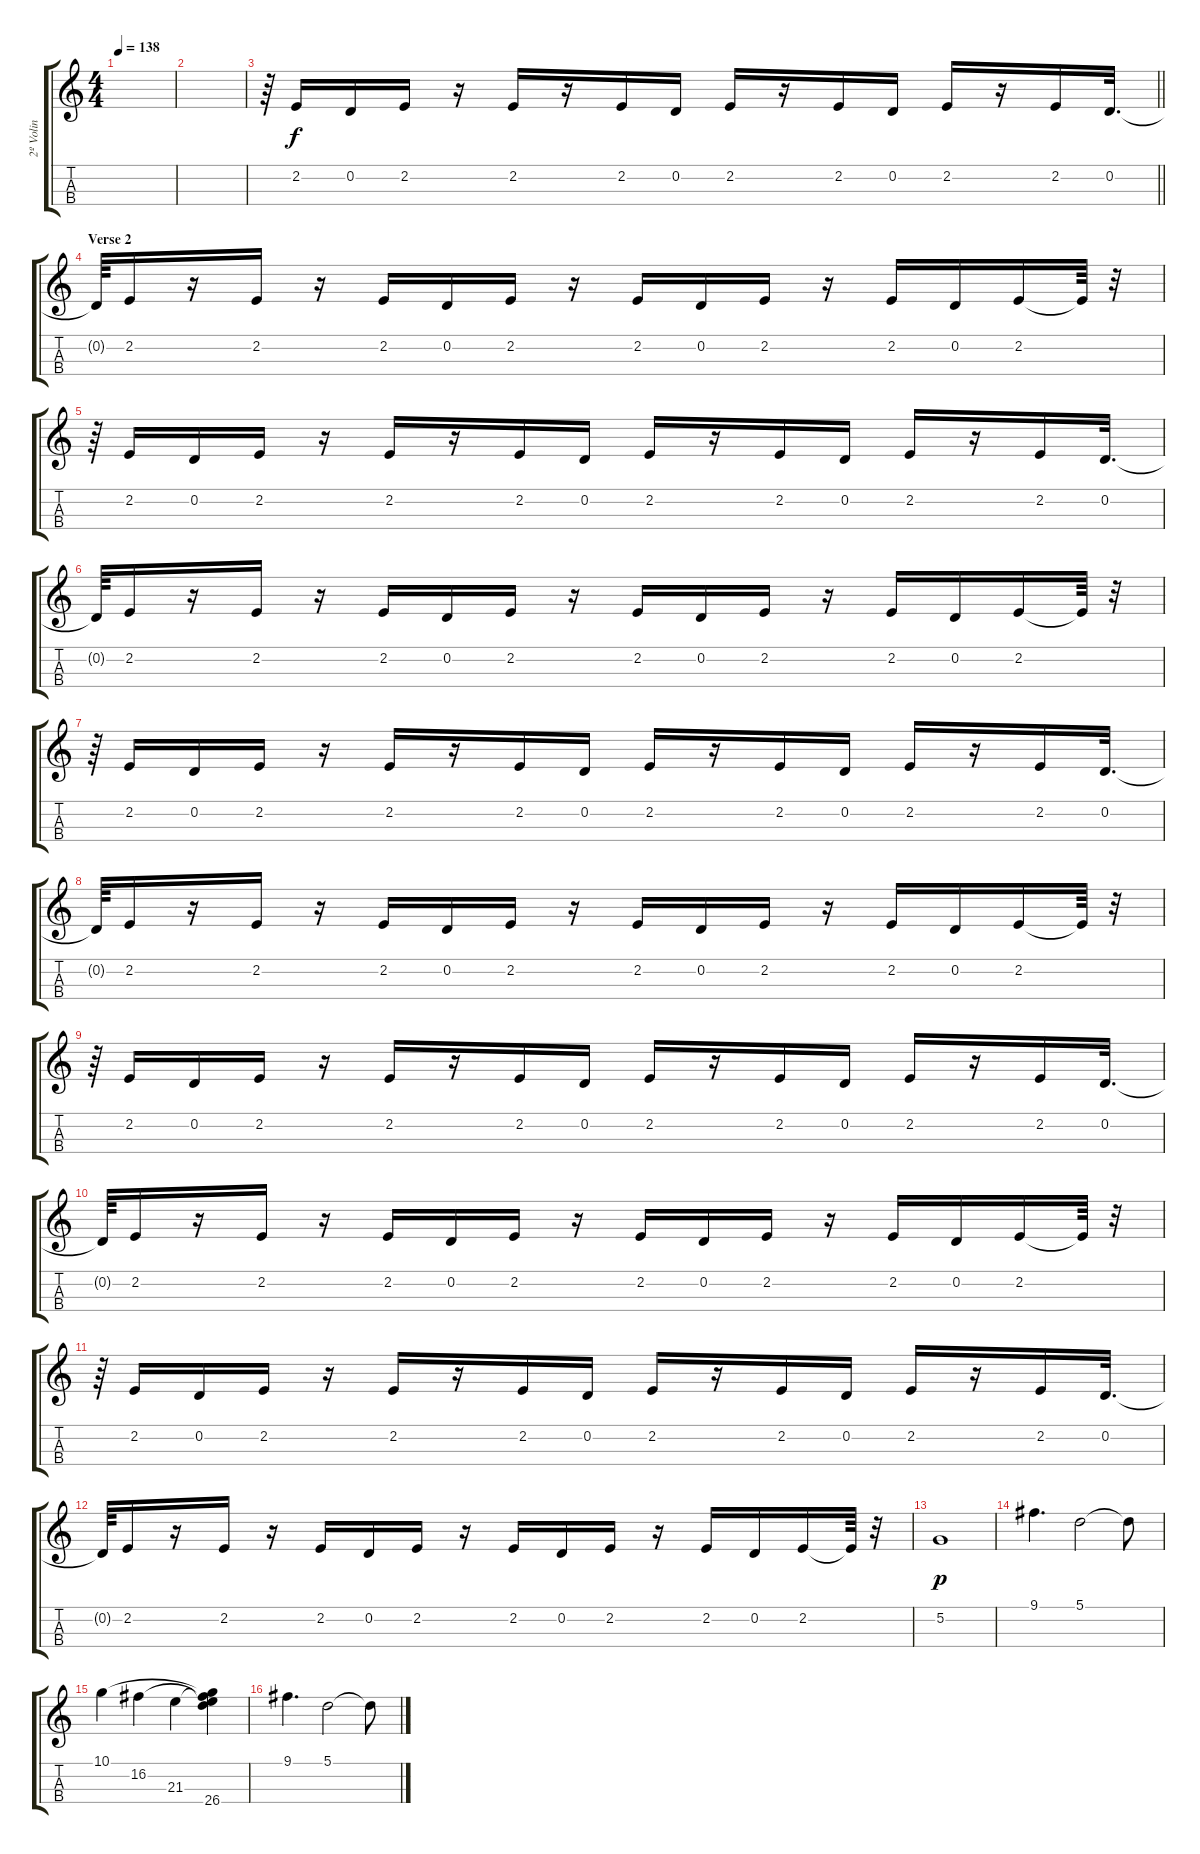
\track ("2º Volin" "2º Volin") {instrument violin}
\staff {score tabs}
\tuning (A4 D4 G3 C3) {hide}
\ts (4 4)
\tempo 138
\clef g2
\ks c
|
|
\barLineRight lightlight
r.64 2.2.16{dy f balance 16} 0.2.16 2.2.16 r.16 2.2.16 r.16 2.2.16 0.2.16 2.2.16 r.16 2.2.16 0.2.16 2.2.16 r.16 2.2.16 0.2.32{d} |
\section ("" "Verse 2")
0.2{t}.64 2.2.16 r.16 2.2.16 r.16 2.2.16 0.2.16 2.2.16 r.16 2.2.16 0.2.16 2.2.16 r.16 2.2.16 0.2.16 2.2.16 2.2{t}.64 r.32 |
r.64 2.2.16 0.2.16 2.2.16 r.16 2.2.16 r.16 2.2.16 0.2.16 2.2.16 r.16 2.2.16 0.2.16 2.2.16 r.16 2.2.16 0.2.32{d} |
0.2{t}.64 2.2.16 r.16 2.2.16 r.16 2.2.16 0.2.16 2.2.16 r.16 2.2.16 0.2.16 2.2.16 r.16 2.2.16 0.2.16 2.2.16 2.2{t}.64 r.32 |
r.64 2.2.16 0.2.16 2.2.16 r.16 2.2.16 r.16 2.2.16 0.2.16 2.2.16 r.16 2.2.16 0.2.16 2.2.16 r.16 2.2.16 0.2.32{d} |
0.2{t}.64 2.2.16 r.16 2.2.16 r.16 2.2.16 0.2.16 2.2.16 r.16 2.2.16 0.2.16 2.2.16 r.16 2.2.16 0.2.16 2.2.16 2.2{t}.64 r.32 |
r.64 2.2.16 0.2.16 2.2.16 r.16 2.2.16 r.16 2.2.16 0.2.16 2.2.16 r.16 2.2.16 0.2.16 2.2.16 r.16 2.2.16 0.2.32{d} |
0.2{t}.64 2.2.16 r.16 2.2.16 r.16 2.2.16 0.2.16 2.2.16 r.16 2.2.16 0.2.16 2.2.16 r.16 2.2.16 0.2.16 2.2.16 2.2{t}.64 r.32 |
r.64 2.2.16 0.2.16 2.2.16 r.16 2.2.16 r.16 2.2.16 0.2.16 2.2.16 r.16 2.2.16 0.2.16 2.2.16 r.16 2.2.16 0.2.32{d} |
0.2{t}.64 2.2.16 r.16 2.2.16 r.16 2.2.16 0.2.16 2.2.16 r.16 2.2.16 0.2.16 2.2.16 r.16 2.2.16 0.2.16 2.2.16 2.2{t}.64 r.32 |
5.2.1{dy p} |
9.1.4{d} 5.1.2 5.1{t}.8 |
10.1.4 16.2.4 21.3.4 (10.1{t} 16.2{t} 21.3{t} 26.4).4 |
9.1.4{d} 5.1.2 5.1{t}.8
